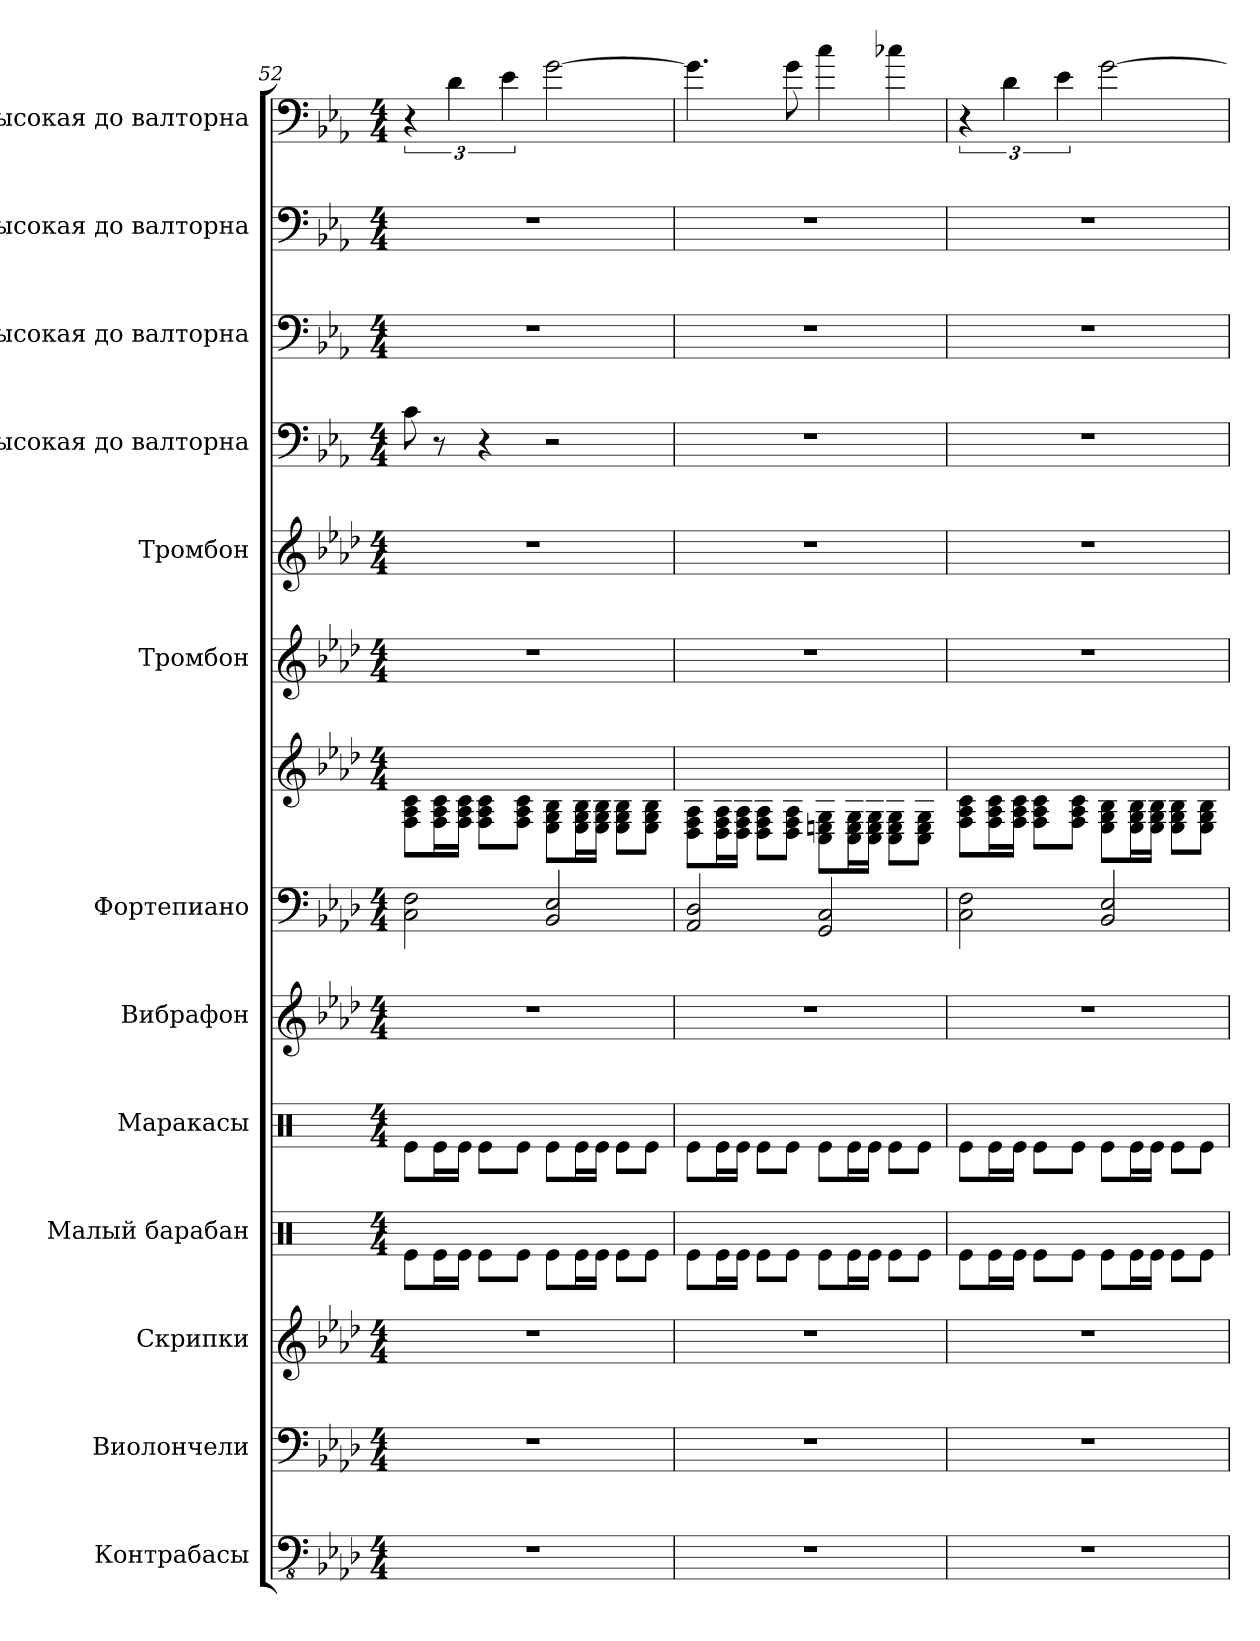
**kern	**kern	**kern	**kern	**kern	**kern	**kern	**kern	**kern	**kern	**kern	**kern	**kern	**kern
*part13	*part12	*part11	*part10	*part9	*part8	*part7	*part7	*part6	*part5	*part4	*part3	*part2	*part1
*staff14	*staff13	*staff12	*staff11	*staff10	*staff9	*staff8	*staff7	*staff6	*staff5	*staff4	*staff3	*staff2	*staff1
*I"Контрабасы	*I"Виолончели	*I"Скрипки	*I"Малый барабан	*I"Маракасы	*I"Вибрафон	*I"Фортепиано	*	*I"Тромбон	*I"Тромбон	*I"Высокая до валторна	*I"Высокая до валторна	*I"Высокая до валторна	*I"Высокая до валторна
*clefFv4	*clefF4	*clefG2	*clefX	*clefX	*clefG2	*clefF4	*clefG2	*clefG2	*clefG2	*clefF4	*clefF4	*clefF4	*clefF4
*	*	*	*	*	*	*	*	*	*	*ITrd4c7	*ITrd4c7	*ITrd4c7	*ITrd4c7
*k[b-e-a-d-]	*k[b-e-a-d-]	*k[b-e-a-d-]	*k[]	*k[]	*k[b-e-a-d-]	*k[b-e-a-d-]	*k[b-e-a-d-]	*k[b-e-a-d-]	*k[b-e-a-d-]	*k[b-e-a-d-]	*k[b-e-a-d-]	*k[b-e-a-d-]	*k[b-e-a-d-]
*M4/4	*M4/4	*M4/4	*M4/4	*M4/4	*M4/4	*M4/4	*M4/4	*M4/4	*M4/4	*M4/4	*M4/4	*M4/4	*M4/4
=52	=52	=52	=52	=52	=52	=52	=52	=52	=52	=52	=52	=52	=52
1r	1r	1r	8Re\L	8Re\L	1r	2C\ 2F\	8F\ 8A-\ 8c\L	1r	1r	8F\	1r	1r	6r
.	.	.	16Re\L	16Re\L	.	.	16F\ 16A-\ 16c\L	.	.	8r	.	.	.
.	.	.	.	.	.	.	.	.	.	.	.	.	6G\
.	.	.	16Re\JJ	16Re\JJ	.	.	16F\ 16A-\ 16c\JJ	.	.	.	.	.	.
.	.	.	8Re\L	8Re\L	.	.	8F\ 8A-\ 8c\L	.	.	4r	.	.	.
.	.	.	.	.	.	.	.	.	.	.	.	.	6A-\
.	.	.	8Re\J	8Re\J	.	.	8F\ 8A-\ 8c\J	.	.	.	.	.	.
.	.	.	8Re\L	8Re\L	.	2BB-/ 2E-/	8E-\ 8G\ 8B-\L	.	.	2r	.	.	[2c\
.	.	.	16Re\L	16Re\L	.	.	16E-\ 16G\ 16B-\L	.	.	.	.	.	.
.	.	.	16Re\JJ	16Re\JJ	.	.	16E-\ 16G\ 16B-\JJ	.	.	.	.	.	.
.	.	.	8Re\L	8Re\L	.	.	8E-\ 8G\ 8B-\L	.	.	.	.	.	.
.	.	.	8Re\J	8Re\J	.	.	8E-\ 8G\ 8B-\J	.	.	.	.	.	.
!!LO:PB:g=z
=53	=53	=53	=53	=53	=53	=53	=53	=53	=53	=53	=53	=53	=53
1r	1r	1r	8Re\L	8Re\L	1r	2AA-/ 2D-/	8D-\ 8F\ 8A-\L	1r	1r	1r	1r	1r	4.c\]
.	.	.	16Re\L	16Re\L	.	.	16D-\ 16F\ 16A-\L	.	.	.	.	.	.
.	.	.	16Re\JJ	16Re\JJ	.	.	16D-\ 16F\ 16A-\JJ	.	.	.	.	.	.
.	.	.	8Re\L	8Re\L	.	.	8D-\ 8F\ 8A-\L	.	.	.	.	.	.
.	.	.	8Re\J	8Re\J	.	.	8D-\ 8F\ 8A-\J	.	.	.	.	.	8c\
.	.	.	8Re\L	8Re\L	.	2GG/ 2C/	8C\ 8En\ 8G\L	.	.	.	.	.	4f\
.	.	.	16Re\L	16Re\L	.	.	16C\ 16E\ 16G\L	.	.	.	.	.	.
.	.	.	16Re\JJ	16Re\JJ	.	.	16C\ 16E\ 16G\JJ	.	.	.	.	.	.
.	.	.	8Re\L	8Re\L	.	.	8C\ 8E\ 8G\L	.	.	.	.	.	4f-X\
.	.	.	8Re\J	8Re\J	.	.	8C\ 8E\ 8G\J	.	.	.	.	.	.
=54	=54	=54	=54	=54	=54	=54	=54	=54	=54	=54	=54	=54	=54
1r	1r	1r	8Re\L	8Re\L	1r	2C\ 2F\	8F\ 8A-\ 8c\L	1r	1r	1r	1r	1r	6r
.	.	.	16Re\L	16Re\L	.	.	16F\ 16A-\ 16c\L	.	.	.	.	.	.
.	.	.	.	.	.	.	.	.	.	.	.	.	6G\
.	.	.	16Re\JJ	16Re\JJ	.	.	16F\ 16A-\ 16c\JJ	.	.	.	.	.	.
.	.	.	8Re\L	8Re\L	.	.	8F\ 8A-\ 8c\L	.	.	.	.	.	.
.	.	.	.	.	.	.	.	.	.	.	.	.	6A-\
.	.	.	8Re\J	8Re\J	.	.	8F\ 8A-\ 8c\J	.	.	.	.	.	.
.	.	.	8Re\L	8Re\L	.	2BB-/ 2E-/	8E-\ 8G\ 8B-\L	.	.	.	.	.	[2c\
.	.	.	16Re\L	16Re\L	.	.	16E-\ 16G\ 16B-\L	.	.	.	.	.	.
.	.	.	16Re\JJ	16Re\JJ	.	.	16E-\ 16G\ 16B-\JJ	.	.	.	.	.	.
.	.	.	8Re\L	8Re\L	.	.	8E-\ 8G\ 8B-\L	.	.	.	.	.	.
.	.	.	8Re\J	8Re\J	.	.	8E-\ 8G\ 8B-\J	.	.	.	.	.	.
=	=	=	=	=	=	=	=	=	=	=	=	=	=
*-	*-	*-	*-	*-	*-	*-	*-	*-	*-	*-	*-	*-	*-
